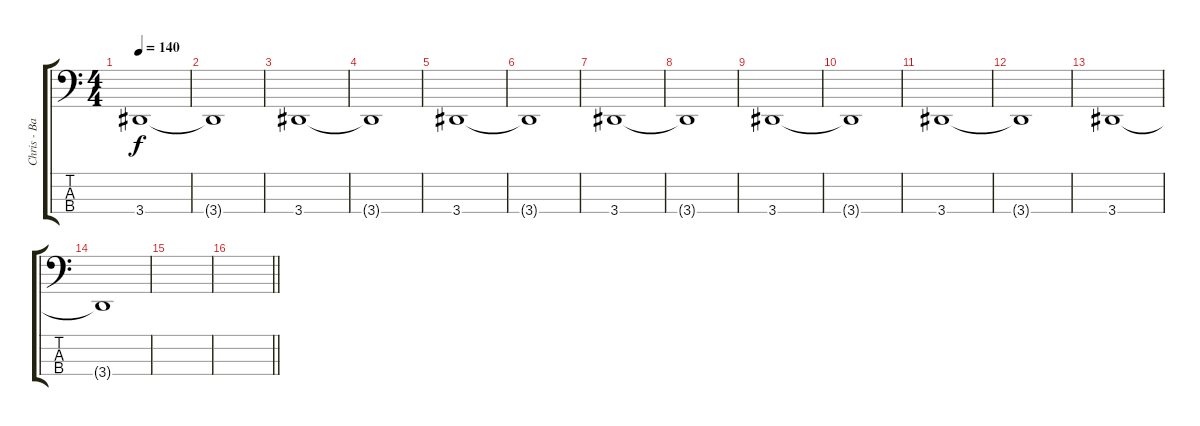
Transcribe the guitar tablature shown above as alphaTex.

\track ("Chris - Bass" "Chris - Ba") {instrument electricbassfinger}
\staff {score tabs}
\tuning (F2 C2 G1 C1) {hide}
\ts (4 4)
\tempo 140
\clef f4
\ks c
3.4.1{dy f} |
3.4{t}.1 |
3.4.1 |
3.4{t}.1 |
3.4.1 |
3.4{t}.1 |
3.4.1 |
3.4{t}.1 |
3.4.1 |
3.4{t}.1 |
3.4.1 |
3.4{t}.1 |
3.4.1 |
3.4{t}.1 |
|
\barLineRight lightlight
